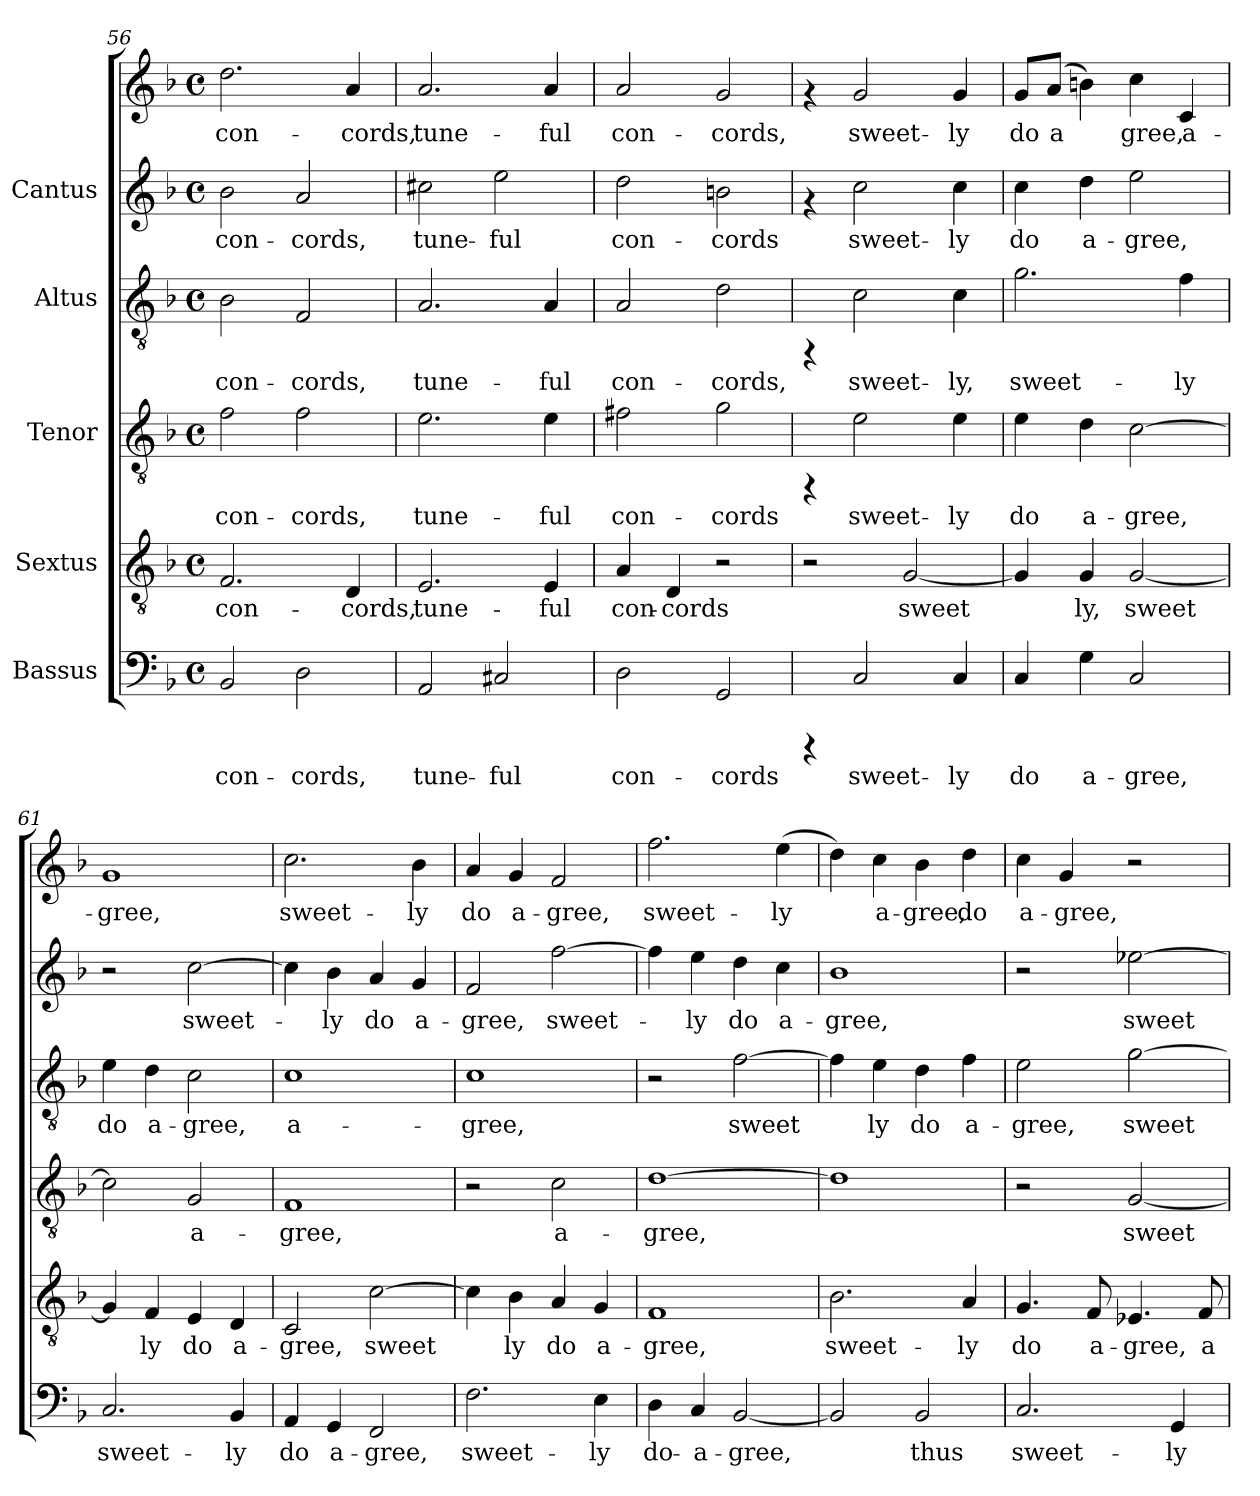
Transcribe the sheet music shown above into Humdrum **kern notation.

**kern	**text	**kern	**text	**kern	**text	**kern	**text	**kern	**text	**kern	**text
*part5	*part5	*part4	*part4	*part3	*part3	*part2	*part2	*part1	*part1	*part1	*part1
*staff6	*staff6	*staff5	*staff5	*staff4	*staff4	*staff3	*staff3	*staff2	*staff2	*staff1	*staff1
*I"Bassus	*	*I"Sextus	*	*I"Tenor	*	*I"Altus	*	*I"Cantus	*	*	*
*clefF4	*	*clefGv2	*	*clefGv2	*	*clefGv2	*	*clefG2	*	*clefG2	*
*k[b-]	*	*k[b-]	*	*k[b-]	*	*k[b-]	*	*k[b-]	*	*k[b-]	*
*F:	*	*F:	*	*F:	*	*F:	*	*F:	*	*F:	*
*M4/4	*	*M4/4	*	*M4/4	*	*M4/4	*	*M4/4	*	*M4/4	*
*met(c)	*	*met(c)	*	*met(c)	*	*met(c)	*	*met(c)	*	*met(c)	*
=56	=56	=56	=56	=56	=56	=56	=56	=56	=56	=56	=56
!	!LO:LY:b:cj	!	!LO:LY:b:cj	!	!LO:LY:b:cj	!	!LO:LY:b:cj	!	!LO:LY:b:cj	!	!LO:LY:b:cj
2BB-/	con-	2.F/	con-	2f\	con-	2B-\	con-	2b-\	con-	2.dd\	con-
!	!LO:LY:b:cj	!	!	!	!LO:LY:b:cj	!	!LO:LY:b:cj	!	!LO:LY:b:cj	!	!
2D\	-cords,	.	.	2f\	-cords,	2F/	-cords,	2a/	-cords,	.	.
!	!	!	!LO:LY:b:cj	!	!	!	!	!	!	!	!LO:LY:b:cj
.	.	4D/	-cords,	.	.	.	.	.	.	4a/	-cords,
=57	=57	=57	=57	=57	=57	=57	=57	=57	=57	=57	=57
!	!LO:LY:b:cj	!	!LO:LY:b:cj	!	!LO:LY:b:cj	!	!LO:LY:b:cj	!	!LO:LY:b:cj	!	!LO:LY:b:cj
2AA/	tune-	2.E/	tune-	2.e\	tune-	2.A/	tune-	2cc#X\	tune-	2.a/	tune-
!	!LO:LY:b:cj	!	!	!	!	!	!	!	!LO:LY:b:cj	!	!
2C#X/	-ful	.	.	.	.	.	.	2ee\	-ful	.	.
!	!	!	!LO:LY:b:cj	!	!LO:LY:b:cj	!	!LO:LY:b:cj	!	!	!	!LO:LY:b:cj
.	.	4E/	-ful	4e\	-ful	4A/	-ful	.	.	4a/	-ful
=58	=58	=58	=58	=58	=58	=58	=58	=58	=58	=58	=58
!	!LO:LY:b:cj	!	!LO:LY:b:cj	!	!LO:LY:b:cj	!	!LO:LY:b:cj	!	!LO:LY:b:cj	!	!LO:LY:b:cj
2D\	con-	4A/	con-	2f#X\	con-	2A/	con-	2dd\	con-	2a/	con-
!	!	!	!LO:LY:b:cj	!	!	!	!	!	!	!	!
.	.	4D/	-cords	.	.	.	.	.	.	.	.
!	!LO:LY:b:cj	!	!	!	!LO:LY:b:cj	!	!LO:LY:b:cj	!	!LO:LY:b:cj	!	!LO:LY:b:cj
2GG/	-cords	2r	.	2g\	-cords	2d\	-cords,	2bn\	-cords	2g/	-cords,
=59	=59	=59	=59	=59	=59	=59	=59	=59	=59	=59	=59
4rCCC	.	2r	.	4rFF	.	4rFF	.	4rf	.	4rf	.
!	!LO:LY:b:cj	!	!	!	!LO:LY:b:cj	!	!LO:LY:b:cj	!	!LO:LY:b:cj	!	!LO:LY:b:cj
2C/	sweet-	.	.	2e\	sweet-	2c\	sweet-	2cc\	sweet-	2g/	sweet-
!	!	!	!LO:LY:b:cj	!	!	!	!	!	!	!	!
.	.	[<2G/	sweet-	.	.	.	.	.	.	.	.
!	!LO:LY:b:cj	!	!	!	!LO:LY:b:cj	!	!LO:LY:b:cj	!	!LO:LY:b:cj	!	!LO:LY:b:cj
4C/	-ly	.	.	4e\	-ly	4c\	-ly,	4cc\	-ly	4g/	-ly
!!LO:PB:g=z
=60	=60	=60	=60	=60	=60	=60	=60	=60	=60	=60	=60
!	!LO:LY:b:cj	!	!LO:LY:b:cj	!	!LO:LY:b:cj	!	!LO:LY:b:cj	!	!LO:LY:b:cj	!	!LO:LY:b:cj
4C/	do	4G/]	-	4e\	do	2.g\	sweet-	4cc\	-do	8g/L	do
!	!	!	!	!	!	!	!	!	!	!	!LO:LY:b:cj
.	.	.	.	.	.	.	.	.	.	(<8a/J	a-
!	!LO:LY:b:cj	!	!LO:LY:b:cj	!	!LO:LY:b:cj	!	!	!	!LO:LY:b:cj	!	!LO:LY:b:cj
4G\	a-	4G/	ly,	4d\	a-	.	.	4dd\	a-	4bn\)	-
!	!LO:LY:b:cj	!	!LO:LY:b:cj	!	!LO:LY:b:cj	!	!	!	!LO:LY:b:cj	!	!LO:LY:b:cj
2C/	-gree,	[<2G/	sweet-	[>2c\	-gree,	.	.	2ee\	-gree,	4cc\	gree,
!	!	!	!	!	!	!	!LO:LY:b:cj	!	!	!	!LO:LY:b:cj
.	.	.	.	.	.	4f\	-ly	.	.	4c/	a-
=61	=61	=61	=61	=61	=61	=61	=61	=61	=61	=61	=61
!	!LO:LY:b:cj	!	!LO:LY:b:cj	!	!LO:LY:b:cj	!	!LO:LY:b:cj	!	!	!	!LO:LY:b:cj
2.C/	sweet-	4G/]	-	2c\]	.	4e\	do	2r	.	1g	gree,
!	!	!	!LO:LY:b:cj	!	!	!	!LO:LY:b:cj	!	!	!	!
.	.	4F/	ly	.	.	4d\	a-	.	.	.	.
!	!	!	!LO:LY:b:cj	!	!LO:LY:b:cj	!	!LO:LY:b:cj	!	!LO:LY:b:cj	!	!
.	.	4E/	do	2G/	a-	2c\	-gree,	[>2cc\	sweet-	.	.
!	!LO:LY:b:cj	!	!LO:LY:b:cj	!	!	!	!	!	!	!	!
4BB-/	-ly	4D/	a-	.	.	.	.	.	.	.	.
=62	=62	=62	=62	=62	=62	=62	=62	=62	=62	=62	=62
!	!LO:LY:b:cj	!	!LO:LY:b:cj	!	!LO:LY:b:cj	!	!LO:LY:b:cj	!	!LO:LY:b:cj	!	!LO:LY:b:cj
4AA/	do	2C/	-gree,	1F	-gree,	1c	a-	4cc\]	.	2.cc\	-sweet-
!	!LO:LY:b:cj	!	!	!	!	!	!	!	!LO:LY:b:cj	!	!
4GG/	a-	.	.	.	.	.	.	4b-\	ly	.	.
!	!LO:LY:b:cj	!	!LO:LY:b:cj	!	!	!	!	!	!LO:LY:b:cj	!	!
2FF/	-gree,	[>2c\	sweet-	.	.	.	.	4a/	do	.	.
!	!	!	!	!	!	!	!	!	!LO:LY:b:cj	!	!LO:LY:b:cj
.	.	.	.	.	.	.	.	4g/	a-	4b-\	-ly
=63	=63	=63	=63	=63	=63	=63	=63	=63	=63	=63	=63
!	!LO:LY:b:cj	!	!LO:LY:b:cj	!	!	!	!LO:LY:b:cj	!	!LO:LY:b:cj	!	!LO:LY:b:cj
2.F\	sweet-	4c\]	-	2r	.	1c	-gree,	2f/	gree,	4a/	-do
!	!	!	!LO:LY:b:cj	!	!	!	!	!	!	!	!LO:LY:b:cj
.	.	4B-\	ly	.	.	.	.	.	.	4g/	a-
!	!	!	!LO:LY:b:cj	!	!LO:LY:b:cj	!	!	!	!LO:LY:b:cj	!	!LO:LY:b:cj
.	.	4A/	do	2c\	a-	.	.	[>2ff\	sweet-	2f/	-gree,
!	!LO:LY:b:cj	!	!LO:LY:b:cj	!	!	!	!	!	!	!	!
4E\	-ly	4G/	a-	.	.	.	.	.	.	.	.
=64	=64	=64	=64	=64	=64	=64	=64	=64	=64	=64	=64
!	!LO:LY:b:cj	!	!LO:LY:b:cj	!	!LO:LY:b:cj	!	!	!	!LO:LY:b:cj	!	!LO:LY:b:cj
4D\	do-	1F	-gree,	[>1d	-gree,	2r	.	4ff\]	.	2.ff\	-sweet-
!	!LO:LY:b:cj	!	!	!	!	!	!	!	!LO:LY:b:cj	!	!
4C/	-a-	.	.	.	.	.	.	4ee\	ly	.	.
!	!LO:LY:b:cj	!	!	!	!	!	!LO:LY:b:cj	!	!LO:LY:b:cj	!	!
[<2BB-/	-gree,	.	.	.	.	[>2f\	sweet-	4dd\	do	.	.
!	!	!	!	!	!	!	!	!	!LO:LY:b:cj	!	!LO:LY:b:cj
.	.	.	.	.	.	.	.	4cc\	a-	(>4ee\	-ly
!!LO:LB:g=z
=65	=65	=65	=65	=65	=65	=65	=65	=65	=65	=65	=65
!	!LO:LY:b:cj	!	!LO:LY:b:cj	!	!	!	!LO:LY:b:cj	!	!LO:LY:b:cj	!	!LO:LY:b:cj
2BB-/]	.	2.B-\	sweet-	1d]	.	4f\]	-	1b-	gree,	4dd\)	-
!	!	!	!	!	!	!	!LO:LY:b:cj	!	!	!	!LO:LY:b:cj
.	.	.	.	.	.	4e\	ly	.	.	4cc\	a-
!	!LO:LY:b:cj	!	!	!	!	!	!LO:LY:b:cj	!	!	!	!LO:LY:b:cj
2BB-/	thus	.	.	.	.	4d\	do	.	.	4b-\	-gree,
!	!	!	!LO:LY:b:cj	!	!	!	!LO:LY:b:cj	!	!	!	!LO:LY:b:cj
.	.	4A/	-ly	.	.	4f\	a-	.	.	4dd\	do
=66	=66	=66	=66	=66	=66	=66	=66	=66	=66	=66	=66
!	!LO:LY:b:cj	!	!LO:LY:b:cj	!	!	!	!LO:LY:b:cj	!	!	!	!LO:LY:b:cj
2.C/	sweet-	4.G/	do	2r	.	2e\	-gree,	2r	.	4cc\	a-
!	!	!	!	!	!	!	!	!	!	!	!LO:LY:b:cj
.	.	.	.	.	.	.	.	.	.	4g/	-gree,
!	!	!	!LO:LY:b:cj	!	!	!	!	!	!	!	!
.	.	8F/	a-	.	.	.	.	.	.	.	.
!	!	!	!LO:LY:b:cj	!	!LO:LY:b:cj	!	!LO:LY:b:cj	!	!LO:LY:b:cj	!	!
.	.	4.E-X/	-gree,	[<2G/	sweet-	[>2g\	sweet-	[>2ee-X\	sweet-	2r	.
!	!LO:LY:b:cj	!	!	!	!	!	!	!	!	!	!
4GG/	-ly	.	.	.	.	.	.	.	.	.	.
!	!	!	!LO:LY:b:cj	!	!	!	!	!	!	!	!
.	.	8F/	a-	.	.	.	.	.	.	.	.
=	=	=	=	=	=	=	=	=	=	=	=
*-	*-	*-	*-	*-	*-	*-	*-	*-	*-	*-	*-
